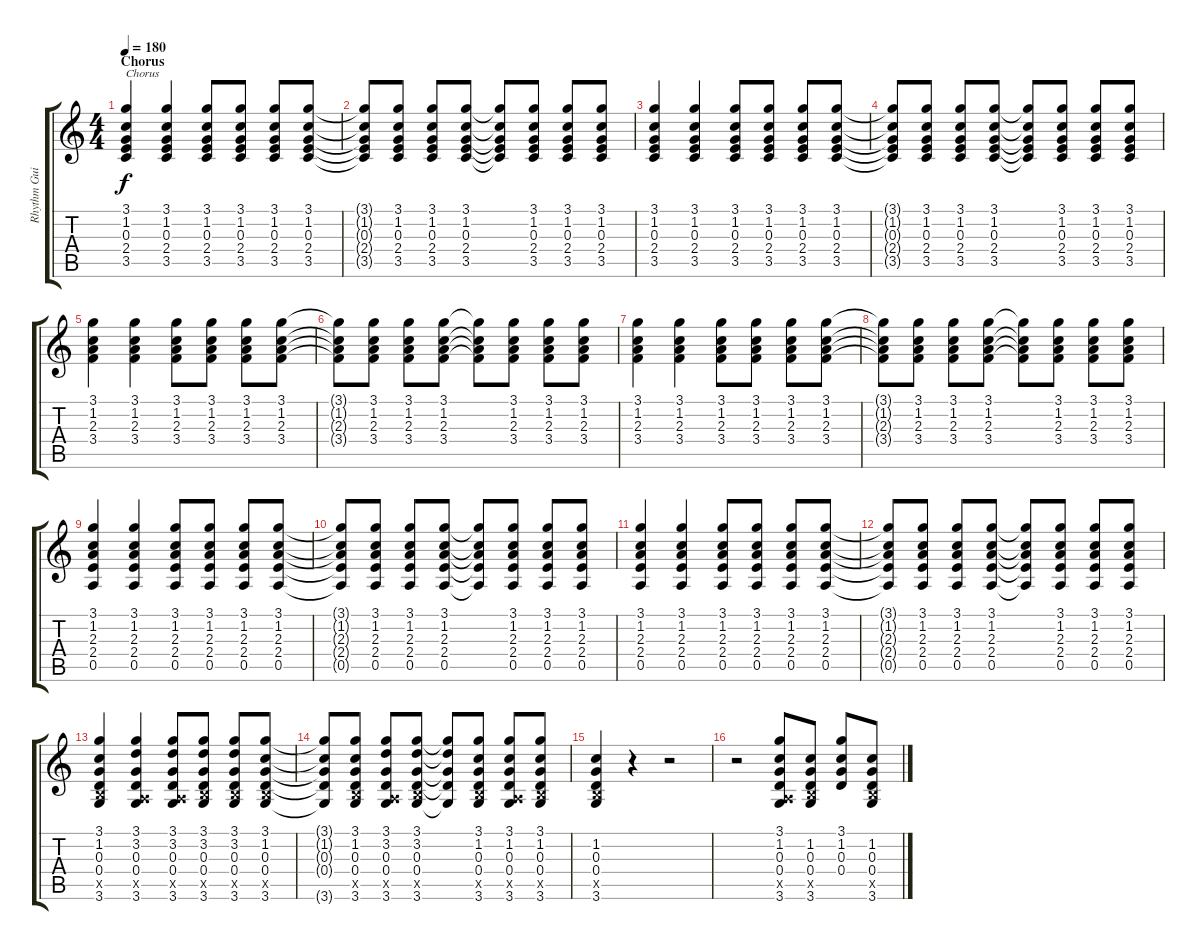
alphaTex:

\track ("Rhythm Guitar (Left)" "Rhythm Gui") {instrument overdrivenguitar}
\staff {score tabs}
\tuning (E4 B3 G3 D3 A2 E2) {hide}
\ts (4 4)
\section ("" "Chorus")
\tempo 180
\clef g2
\ks c
(3.1 1.2 0.3 2.4 3.5).4{txt "Chorus" dy f} (3.1 1.2 0.3 2.4 3.5).4 (3.1 1.2 0.3 2.4 3.5).8 (3.1 1.2 0.3 2.4 3.5).8 (3.1 1.2 0.3 2.4 3.5).8 (3.1 1.2 0.3 2.4 3.5).8 |
(3.1{t} 1.2{t} 0.3{t} 2.4{t} 3.5{t}).8 (3.1 1.2 0.3 2.4 3.5).8 (3.1 1.2 0.3 2.4 3.5).8 (3.1 1.2 0.3 2.4 3.5).8 (3.1{t} 1.2{t} 0.3{t} 2.4{t} 3.5{t}).8 (3.1 1.2 0.3 2.4 3.5).8 (3.1 1.2 0.3 2.4 3.5).8 (3.1 1.2 0.3 2.4 3.5).8 |
(3.1 1.2 0.3 2.4 3.5).4 (3.1 1.2 0.3 2.4 3.5).4 (3.1 1.2 0.3 2.4 3.5).8 (3.1 1.2 0.3 2.4 3.5).8 (3.1 1.2 0.3 2.4 3.5).8 (3.1 1.2 0.3 2.4 3.5).8 |
(3.1{t} 1.2{t} 0.3{t} 2.4{t} 3.5{t}).8 (3.1 1.2 0.3 2.4 3.5).8 (3.1 1.2 0.3 2.4 3.5).8 (3.1 1.2 0.3 2.4 3.5).8 (3.1{t} 1.2{t} 0.3{t} 2.4{t} 3.5{t}).8 (3.1 1.2 0.3 2.4 3.5).8 (3.1 1.2 0.3 2.4 3.5).8 (3.1 1.2 0.3 2.4 3.5).8 |
(3.1 1.2 2.3 3.4).4 (3.1 1.2 2.3 3.4).4 (3.1 1.2 2.3 3.4).8 (3.1 1.2 2.3 3.4).8 (3.1 1.2 2.3 3.4).8 (3.1 1.2 2.3 3.4).8 |
(3.1{t} 1.2{t} 2.3{t} 3.4{t}).8 (3.1 1.2 2.3 3.4).8 (3.1 1.2 2.3 3.4).8 (3.1 1.2 2.3 3.4).8 (3.1{t} 1.2{t} 2.3{t} 3.4{t}).8 (3.1 1.2 2.3 3.4).8 (3.1 1.2 2.3 3.4).8 (3.1 1.2 2.3 3.4).8 |
(3.1 1.2 2.3 3.4).4 (3.1 1.2 2.3 3.4).4 (3.1 1.2 2.3 3.4).8 (3.1 1.2 2.3 3.4).8 (3.1 1.2 2.3 3.4).8 (3.1 1.2 2.3 3.4).8 |
(3.1{t} 1.2{t} 2.3{t} 3.4{t}).8 (3.1 1.2 2.3 3.4).8 (3.1 1.2 2.3 3.4).8 (3.1 1.2 2.3 3.4).8 (3.1{t} 1.2{t} 2.3{t} 3.4{t}).8 (3.1 1.2 2.3 3.4).8 (3.1 1.2 2.3 3.4).8 (3.1 1.2 2.3 3.4).8 |
(3.1 1.2 2.3 2.4 0.5).4 (3.1 1.2 2.3 2.4 0.5).4 (3.1 1.2 2.3 2.4 0.5).8 (3.1 1.2 2.3 2.4 0.5).8 (3.1 1.2 2.3 2.4 0.5).8 (3.1 1.2 2.3 2.4 0.5).8 |
(3.1{t} 1.2{t} 2.3{t} 2.4{t} 0.5{t}).8 (3.1 1.2 2.3 2.4 0.5).8 (3.1 1.2 2.3 2.4 0.5).8 (3.1 1.2 2.3 2.4 0.5).8 (3.1{t} 1.2{t} 2.3{t} 2.4{t} 0.5{t}).8 (3.1 1.2 2.3 2.4 0.5).8 (3.1 1.2 2.3 2.4 0.5).8 (3.1 1.2 2.3 2.4 0.5).8 |
(3.1 1.2 2.3 2.4 0.5).4 (3.1 1.2 2.3 2.4 0.5).4 (3.1 1.2 2.3 2.4 0.5).8 (3.1 1.2 2.3 2.4 0.5).8 (3.1 1.2 2.3 2.4 0.5).8 (3.1 1.2 2.3 2.4 0.5).8 |
(3.1{t} 1.2{t} 2.3{t} 2.4{t} 0.5{t}).8 (3.1 1.2 2.3 2.4 0.5).8 (3.1 1.2 2.3 2.4 0.5).8 (3.1 1.2 2.3 2.4 0.5).8 (3.1{t} 1.2{t} 2.3{t} 2.4{t} 0.5{t}).8 (3.1 1.2 2.3 2.4 0.5).8 (3.1 1.2 2.3 2.4 0.5).8 (3.1 1.2 2.3 2.4 0.5).8 |
(3.1 1.2 0.3 0.4 2.5{x} 3.6).4 (3.1 3.2 0.3 0.4 0.5{x} 3.6).4 (3.1 3.2 0.3 0.4 0.5{x} 3.6).8 (3.1 3.2 0.3 0.4 2.5{x} 3.6).8 (3.1 3.2 0.3 0.4 2.5{x} 3.6).8 (3.1 1.2 0.3 0.4 2.5{x} 3.6).8 |
(3.1{t} 1.2{t} 0.3{t} 0.4{t} 3.6{t}).8 (3.1 1.2 0.3 0.4 2.5{x} 3.6).8 (3.1 3.2 0.3 0.4 0.5{x} 3.6).8 (3.1 3.2 0.3 0.4 2.5{x} 3.6).8 (3.1{t} 3.2{t} 0.3{t} 0.4{t} 3.6{t}).8 (3.1 1.2 0.3 0.4 2.5{x} 3.6).8 (3.1 1.2 0.3 0.4 0.5{x} 3.6).8 (3.1 1.2 0.3 0.4 2.5{x} 3.6).8 |
(1.2 0.3 0.4 2.5{x} 3.6).4 r.4 r.2 |
r.2 (3.1 1.2 0.3 0.4 0.5{x} 3.6).8 (1.2 0.3 0.4 2.5{x} 3.6).8 (3.1 1.2 0.3 0.4).8 (1.2 0.3 0.4 2.5{x} 3.6).8
